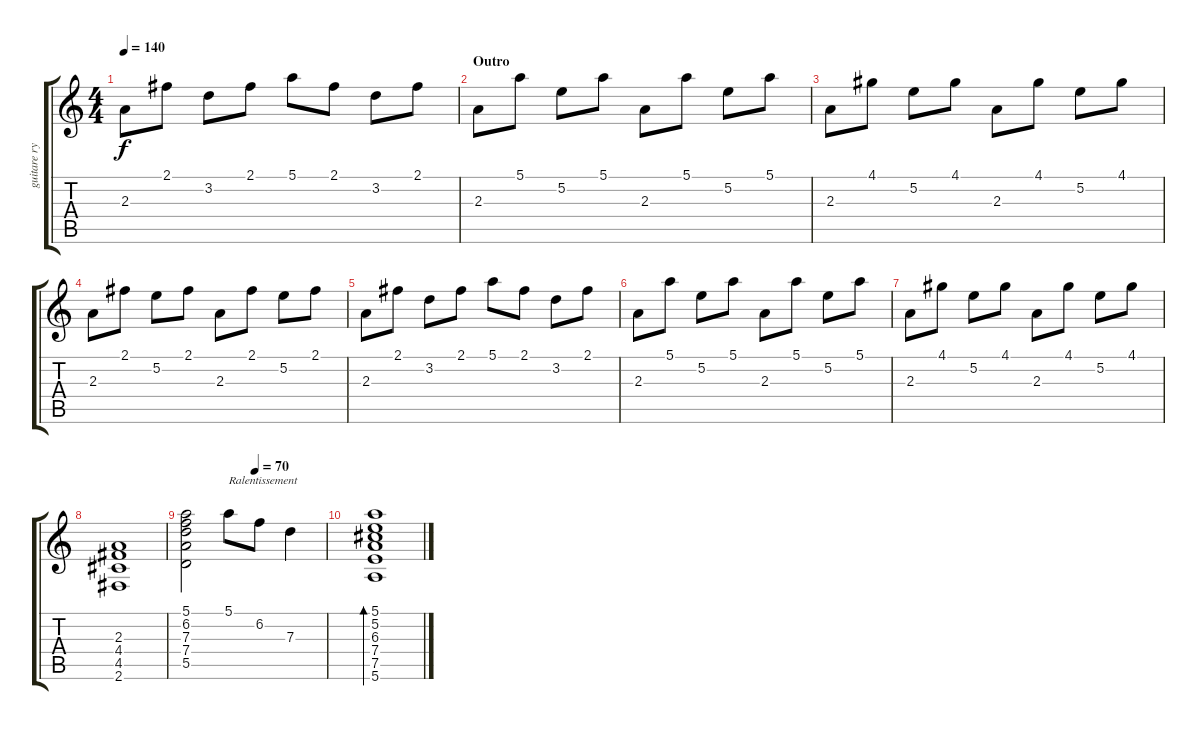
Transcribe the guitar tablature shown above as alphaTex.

\track ("guitare rythmique" "guitare ry") {instrument acousticguitarsteel}
\staff {score tabs}
\tuning (E4 B3 G3 D3 A2 E2) {hide}
\ts (4 4)
\tempo 140
\clef g2
\ks c
2.3.8{dy f} 2.1.8 3.2.8 2.1.8 5.1.8 2.1.8 3.2.8 2.1.8 |
\section ("" "Outro")
2.3.8 5.1.8 5.2.8 5.1.8 2.3.8 5.1.8 5.2.8 5.1.8 |
2.3.8 4.1.8 5.2.8 4.1.8 2.3.8 4.1.8 5.2.8 4.1.8 |
2.3.8 2.1.8 5.2.8 2.1.8 2.3.8 2.1.8 5.2.8 2.1.8 |
2.3.8 2.1.8 3.2.8 2.1.8 5.1.8 2.1.8 3.2.8 2.1.8 |
2.3.8 5.1.8 5.2.8 5.1.8 2.3.8 5.1.8 5.2.8 5.1.8 |
2.3.8 4.1.8 5.2.8 4.1.8 2.3.8 4.1.8 5.2.8 4.1.8 |
(2.3 4.4 4.5 2.6).1 |
\tempo (70 0.5)
(5.1 6.2 7.3 7.4 5.5).2 5.1.8{txt "Ralentissement"} 6.2.8 7.3.4 |
(5.1 5.2 6.3 7.4 7.5 5.6).1{bd 240}
